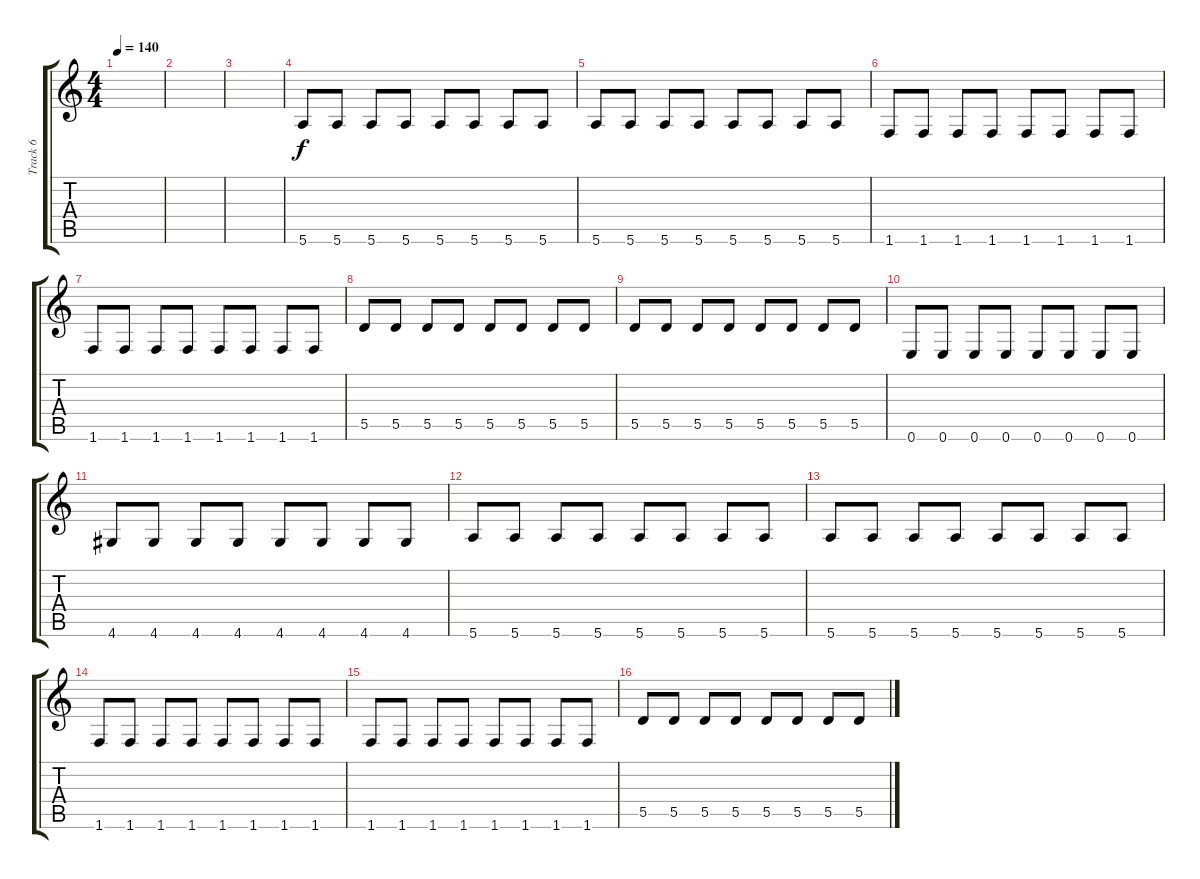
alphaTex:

\track ("Track 6" "Track 6") {instrument overdrivenguitar}
\staff {score tabs}
\tuning (E4 B3 G3 D3 A2 E2) {hide}
\ts (4 4)
\tempo 140
\clef g2
\ks c
|
|
|
5.6.8 5.6.8 5.6.8 5.6.8 5.6.8 5.6.8 5.6.8 5.6.8 |
5.6.8 5.6.8 5.6.8 5.6.8 5.6.8 5.6.8 5.6.8 5.6.8 |
1.6.8 1.6.8 1.6.8 1.6.8 1.6.8 1.6.8 1.6.8 1.6.8 |
1.6.8 1.6.8 1.6.8 1.6.8 1.6.8 1.6.8 1.6.8 1.6.8 |
5.5.8 5.5.8 5.5.8 5.5.8 5.5.8 5.5.8 5.5.8 5.5.8 |
5.5.8 5.5.8 5.5.8 5.5.8 5.5.8 5.5.8 5.5.8 5.5.8 |
0.6.8 0.6.8 0.6.8 0.6.8 0.6.8 0.6.8 0.6.8 0.6.8 |
4.6.8 4.6.8 4.6.8 4.6.8 4.6.8 4.6.8 4.6.8 4.6.8 |
5.6.8 5.6.8 5.6.8 5.6.8 5.6.8 5.6.8 5.6.8 5.6.8 |
5.6.8 5.6.8 5.6.8 5.6.8 5.6.8 5.6.8 5.6.8 5.6.8 |
1.6.8 1.6.8 1.6.8 1.6.8 1.6.8 1.6.8 1.6.8 1.6.8 |
1.6.8 1.6.8 1.6.8 1.6.8 1.6.8 1.6.8 1.6.8 1.6.8 |
5.5.8 5.5.8 5.5.8 5.5.8 5.5.8 5.5.8 5.5.8 5.5.8
